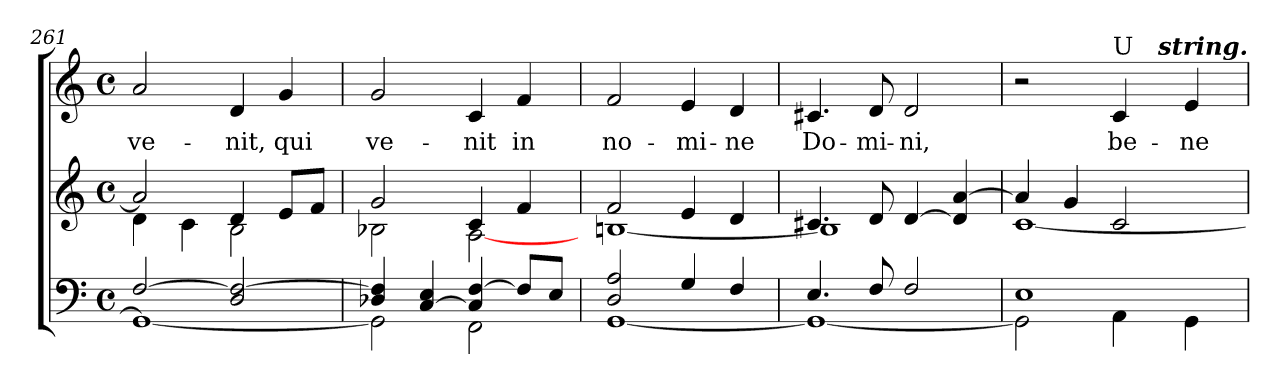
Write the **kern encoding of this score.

**kern	**kern	**kern	**text
*part2	*part2	*part1	*part1
*staff3	*staff2	*staff1	*staff1
*clefF4	*clefG2	*clefG2	*
*k[]	*k[]	*k[]	*
*C:	*C:	*C:	*
*M4/4	*M4/4	*M4/4	*
*met(c)	*met(c)	*met(c)	*
=261	=261	=261	=261
*^	*^	*	*
!	!	!	!	!	!LO:LY:b
[>2F/	1GG_	2a/]	4d\	2a/	ve-
.	.	.	4c\	.	.
!	!	!	!	!	!LO:LY:b
2D/ 2F/_	.	4d/	2B\	4d/	-nit,
!	!	!	!	!	!LO:LY:b
.	.	8e/L	.	4g/	qui
.	.	8f/J	.	.	.
=262	=262	=262	=262	=262	=262
!	!	!	!	!	!LO:LY:b
4D-X/ 4F/]	2GG\]	2g/	2B-X\	2g/	ve-
[>4C/ 4E/	.	.	.	.	.
!	!	!	!	!	!LO:LY:b
4C/] [>4F/	2FF\	4c/	[<2A\	4c/	-nit
!	!	!	!	!	!LO:LY:b
8F/L]	.	4f/	.	4f/	in
8E/J	.	.	.	.	.
=263	=263	=263	=263	=263	=263
!	!	!	!	!	!LO:LY:b
2D/ 2A/	[<1GG	2f/	[<1Bn	2f/	no-
!	!	!	!	!	!LO:LY:b
4G/	.	4e/	.	4e/	-mi-
!	!	!	!	!	!LO:LY:b
4F/	.	4d/	.	4d/	-ne
=264	=264	=264	=264	=264	=264
!	!	!	!	!	!LO:LY:b
4.E/	1GG_	4.c#X/	1B]	4.c#X/	Do-
!	!	!	!	!	!LO:LY:b
8F/	.	8d/	.	8d/	-mi-
!	!	!	!	!	!LO:LY:b
2F/	.	[>4d/	.	2d/	-ni,
.	.	4d/] [>4a/	.	.	.
!!LO:LB:g=z
=265	=265	=265	=265	=265	=265
*	*	*	*	*^	*
1E	2GG\]	4a/]	[<1c	2r	2ryy	.
.	.	4g/	.	.	.	.
!	!	!	!	!LO:TX:a:t=U	!	!
!	!	!	!	!	!	!LO:LY:b
.	4AA\	2c/	.	4c/	8ryy	be-
.	.	.	.	.	32ryy	.
!	!	!	!	!	!LO:TX:a:Bi:t=string.	!
.	.	.	.	.	4ryy	.
!	!	!	!	!	!	!LO:LY:b
.	4GG\	.	.	4e/	.	-ne-
.	.	.	.	.	16.ryy	.
*v	*v	*	*	*v	*v	*
*	*v	*v	*	*
=	=	=	=
*-	*-	*-	*-
